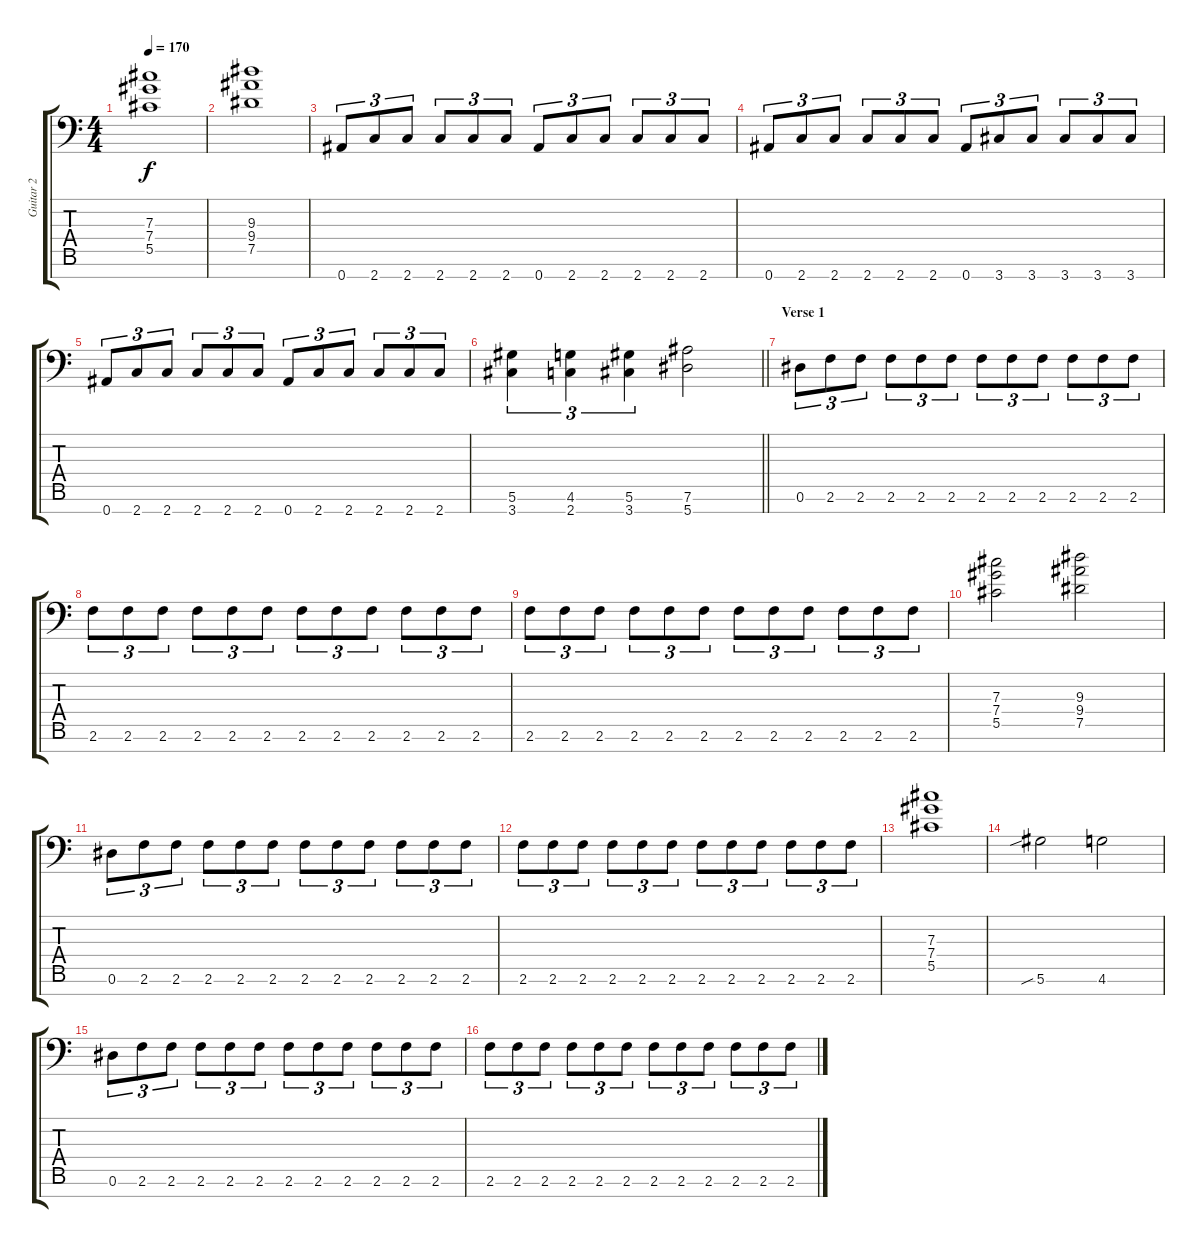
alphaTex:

\track ("Guitar 2" "Guitar 2") {instrument distortionguitar}
\staff {score tabs}
\tuning (Eb4 Bb3 Gb3 Db3 Ab2 Eb2 Bb1) {hide}
\ts (4 4)
\tempo 170
\clef f4
\ks c
(7.3 7.4 5.5).1{dy f} |
(9.3 9.4 7.5).1 |
0.7.8{tu (3 2)} 2.7.8{tu (3 2)} 2.7.8{tu (3 2)} 2.7.8{tu (3 2)} 2.7.8{tu (3 2)} 2.7.8{tu (3 2)} 0.7.8{tu (3 2)} 2.7.8{tu (3 2)} 2.7.8{tu (3 2)} 2.7.8{tu (3 2)} 2.7.8{tu (3 2)} 2.7.8{tu (3 2)} |
0.7.8{tu (3 2)} 2.7.8{tu (3 2)} 2.7.8{tu (3 2)} 2.7.8{tu (3 2)} 2.7.8{tu (3 2)} 2.7.8{tu (3 2)} 0.7.8{tu (3 2)} 3.7.8{tu (3 2)} 3.7.8{tu (3 2)} 3.7.8{tu (3 2)} 3.7.8{tu (3 2)} 3.7.8{tu (3 2)} |
0.7.8{tu (3 2)} 2.7.8{tu (3 2)} 2.7.8{tu (3 2)} 2.7.8{tu (3 2)} 2.7.8{tu (3 2)} 2.7.8{tu (3 2)} 0.7.8{tu (3 2)} 2.7.8{tu (3 2)} 2.7.8{tu (3 2)} 2.7.8{tu (3 2)} 2.7.8{tu (3 2)} 2.7.8{tu (3 2)} |
\barLineRight lightlight
(5.6 3.7).4{tu (3 2)} (4.6 2.7).4{tu (3 2)} (5.6 3.7).4{tu (3 2)} (7.6 5.7).2 |
\section ("" "Verse 1")
0.6.8{tu (3 2)} 2.6.8{tu (3 2)} 2.6.8{tu (3 2)} 2.6.8{tu (3 2)} 2.6.8{tu (3 2)} 2.6.8{tu (3 2)} 2.6.8{tu (3 2)} 2.6.8{tu (3 2)} 2.6.8{tu (3 2)} 2.6.8{tu (3 2)} 2.6.8{tu (3 2)} 2.6.8{tu (3 2)} |
2.6.8{tu (3 2)} 2.6.8{tu (3 2)} 2.6.8{tu (3 2)} 2.6.8{tu (3 2)} 2.6.8{tu (3 2)} 2.6.8{tu (3 2)} 2.6.8{tu (3 2)} 2.6.8{tu (3 2)} 2.6.8{tu (3 2)} 2.6.8{tu (3 2)} 2.6.8{tu (3 2)} 2.6.8{tu (3 2)} |
2.6.8{tu (3 2)} 2.6.8{tu (3 2)} 2.6.8{tu (3 2)} 2.6.8{tu (3 2)} 2.6.8{tu (3 2)} 2.6.8{tu (3 2)} 2.6.8{tu (3 2)} 2.6.8{tu (3 2)} 2.6.8{tu (3 2)} 2.6.8{tu (3 2)} 2.6.8{tu (3 2)} 2.6.8{tu (3 2)} |
(7.3 7.4 5.5).2 (9.3 9.4 7.5).2 |
0.6.8{tu (3 2)} 2.6.8{tu (3 2)} 2.6.8{tu (3 2)} 2.6.8{tu (3 2)} 2.6.8{tu (3 2)} 2.6.8{tu (3 2)} 2.6.8{tu (3 2)} 2.6.8{tu (3 2)} 2.6.8{tu (3 2)} 2.6.8{tu (3 2)} 2.6.8{tu (3 2)} 2.6.8{tu (3 2)} |
2.6.8{tu (3 2)} 2.6.8{tu (3 2)} 2.6.8{tu (3 2)} 2.6.8{tu (3 2)} 2.6.8{tu (3 2)} 2.6.8{tu (3 2)} 2.6.8{tu (3 2)} 2.6.8{tu (3 2)} 2.6.8{tu (3 2)} 2.6.8{tu (3 2)} 2.6.8{tu (3 2)} 2.6.8{tu (3 2)} |
(7.3 7.4 5.5).1 |
5.6{sib}.2 4.6.2 |
0.6.8{tu (3 2)} 2.6.8{tu (3 2)} 2.6.8{tu (3 2)} 2.6.8{tu (3 2)} 2.6.8{tu (3 2)} 2.6.8{tu (3 2)} 2.6.8{tu (3 2)} 2.6.8{tu (3 2)} 2.6.8{tu (3 2)} 2.6.8{tu (3 2)} 2.6.8{tu (3 2)} 2.6.8{tu (3 2)} |
2.6.8{tu (3 2)} 2.6.8{tu (3 2)} 2.6.8{tu (3 2)} 2.6.8{tu (3 2)} 2.6.8{tu (3 2)} 2.6.8{tu (3 2)} 2.6.8{tu (3 2)} 2.6.8{tu (3 2)} 2.6.8{tu (3 2)} 2.6.8{tu (3 2)} 2.6.8{tu (3 2)} 2.6.8{tu (3 2)}
